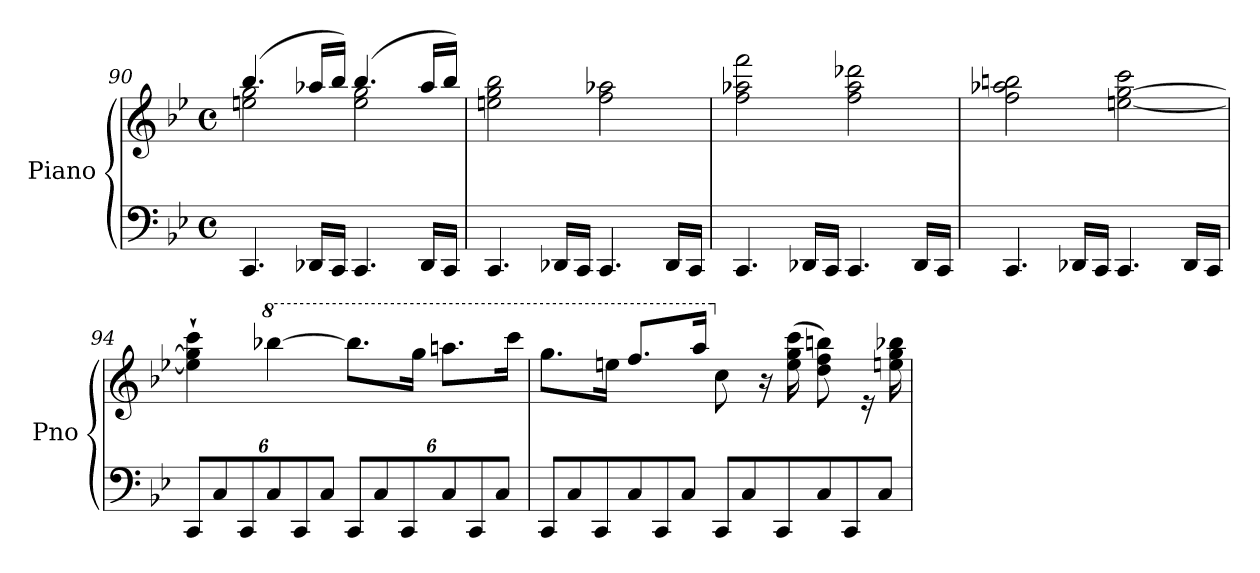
**kern	**kern	**dynam
*part1	*part1	*part1
*staff2	*staff1	*staff1/2
*I"Piano	*	*
*I'Pno	*	*
!!LO:LB:g=z
*clefF4	*clefG2	*
*k[b-e-]	*k[b-e-]	*
*M4/4	*M4/4	*
*met(c)	*met(c)	*
=90	=90	=90
*	*^	*
4.CC/	(4.bb-/	2een\ 2gg\	.
16DD-X/LL	16aa-X/LL	.	.
16CC/JJ	16bb-/JJ)	.	.
4.CC/	(4.bb-/	2ee\ 2gg\	.
16DD-/LL	16aa-/LL	.	.
16CC/JJ	16bb-/JJ)	.	.
*	*v	*v	*
=91	=91	=91
4.CC/	2een\ 2gg\ 2bb-\	.
16DD-X/LL	.	.
16CC/JJ	.	.
4.CC/	2ff\ 2aa-X\	.
16DD-/LL	.	.
16CC/JJ	.	.
=92	=92	=92
4.CC/	2ff\ 2aa-X\ 2fff\	.
16DD-X/LL	.	.
16CC/JJ	.	.
4.CC/	2ff\ 2aa-\ 2ddd-X\	.
16DD-/LL	.	.
16CC/JJ	.	.
=93	=93	=93
4.CC/	2ff\ 2aa-X\ 2bbn\	.
16DD-X/LL	.	.
16CC/JJ	.	.
4.CC/	[2een\ [2gg\ 2ccc\	.
16DD-/LL	.	.
16CC/JJ	.	.
!!LO:LB:g=z
=94	=94	=94
*Xbrackettup	*	*
!	!	!LO:DY:b
12CC/L	4ee\]` 4gg\]` 4ccc\`	other-dynamics
12C/	.	.
12CC/	.	.
*	*8va	*
12C/	[4bbb-X\	.
12CC/	.	.
12C/J	.	.
12CC/L	8.bbb-\L]	.
12C/	.	.
12CC/	.	.
.	16ggg\Jk	.
12C/	8.aaan\L	.
12CC/	.	.
12C/J	.	.
.	16cccc\Jk	.
!!LO:LB:g=z
=95	=95	=95
*Xtuplet	*	*
*	*^	*
12CC/L	8.ggg\L	2ryy	.
12C/	.	.	.
12CC/	.	.	.
.	16eeen\Jk	.	.
12C/	8.fff/L	.	.
12CC/	.	.	.
12C/J	.	.	.
.	16aaa/Jk	.	.
12CC/L	8ryy	8ccc\	.
12C/	.	.	.
*	*X8va	*	*
.	16r	16ryy	.
12CC/	.	.	.
.	16ryy	(>16ee\ 16gg\ 16ccc\	.
12C/	8ryy	8dd\ 8ff\ 8bbn\)	.
12CC/	.	.	.
.	16re	16ryy	.
12C/J	.	.	.
.	16ryy	16een\ 16gg\ 16bb-X\	.
*	*v	*v	*
=	=	=
*-	*-	*-
